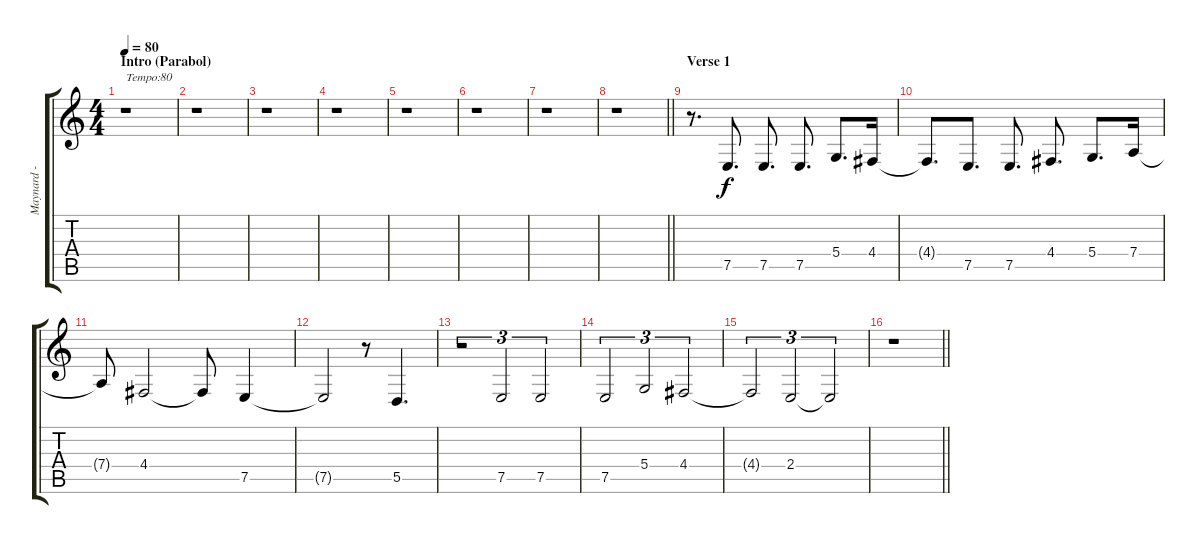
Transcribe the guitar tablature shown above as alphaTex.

\track ("Maynard - Vocals" "Maynard - ") {instrument violin}
\staff {score tabs}
\tuning (E4 B3 G3 D3 A2 E2) {hide}
\ts (4 4)
\section ("" "Intro (Parabol)")
\tempo 80
\clef g2
\ks c
r.1{txt "Tempo:80" dy f instrument violin} |
r.1 |
r.1 |
r.1 |
r.1 |
r.1 |
r.1 |
\barLineRight lightlight
r.1 |
\section ("" "Verse 1")
r.8{d} 7.5.8{d} 7.5.8{d} 7.5.8{d} 5.4.8{d} 4.4.16 |
4.4{t}.8{d} 7.5.8{d} 7.5.8{d} 4.4.8{d} 5.4.8{d} 7.4.16 |
7.4{t}.8 4.4.2 4.4{t}.8 7.5.4 |
7.5{t}.2 r.8 5.5.4{d} |
r.2{tu (3 2)} 7.5.2{tu (3 2)} 7.5.2{tu (3 2)} |
7.5.2{tu (3 2)} 5.4.2{tu (3 2)} 4.4.2{tu (3 2)} |
4.4{t}.2{tu (3 2)} 2.4.2{tu (3 2)} 2.4{t}.2{tu (3 2)} |
\barLineRight lightlight
r.1
